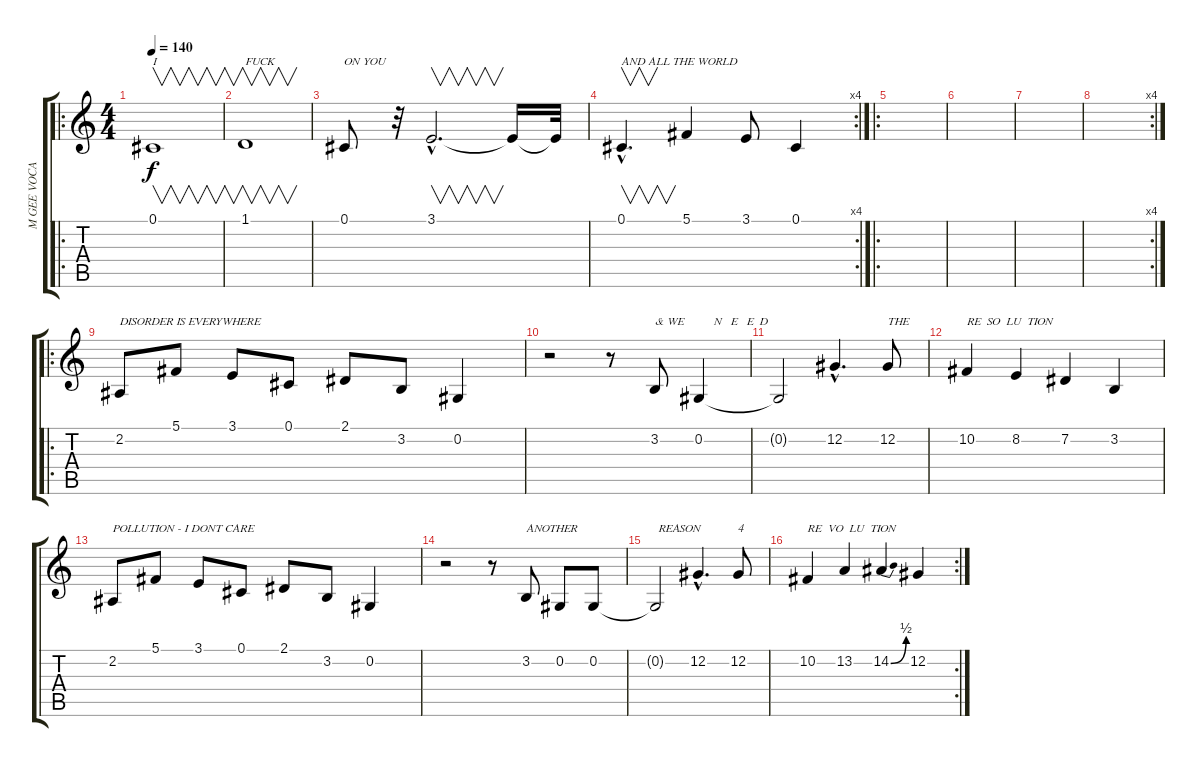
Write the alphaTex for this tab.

\track ("M GEE VOCAL" "M GEE VOCA") {instrument lead6voice}
\staff {score tabs}
\tuning (Db4 Ab3 E3 B2 Gb2 B1) {hide}
\ro
\ts (4 4)
\tempo 140
\clef g2
\ks c
0.1.1{v txt "I" dy f} |
1.1.1{v txt "FUCK"} |
0.1.8{txt "ON YOU"} r.32 3.1{hac}.2{v d} 3.1{t}.16 3.1{t}.32 |
\rc 4
0.1{hac}.4{v d txt "AND ALL THE WORLD"} 5.1.4 3.1.8 0.1.4 |
\ro
|
|
|
\rc 4
|
\ro
2.2.8{txt "DISORDER IS EVERYWHERE"} 5.1.8 3.1.8 0.1.8 2.1.8 3.2.8 0.2.4 |
r.2 r.8 3.2.8{txt "& WE"} 0.2.4{txt "     N   E   E  D"} |
0.2{t}.2 12.2{hac}.4{d} 12.2.8{txt "THE"} |
10.2.4{txt "RE  SO  LU  TION"} 8.2.4 7.2.4 3.2.4 |
2.2.8{txt "POLLUTION - I DONT CARE"} 5.1.8 3.1.8 0.1.8 2.1.8 3.2.8 0.2.4 |
r.2 r.8 3.2.8{txt "ANOTHER"} 0.2.8 0.2.8 |
0.2{t}.2{txt " REASON "} 12.2{hac}.4{d} 12.2.8{txt "4"} |
\rc 2
10.2.4{txt "RE  VO  LU  TION"} 13.2.4 14.2{be (bend 0 0 60 2)}.4 12.2.4
